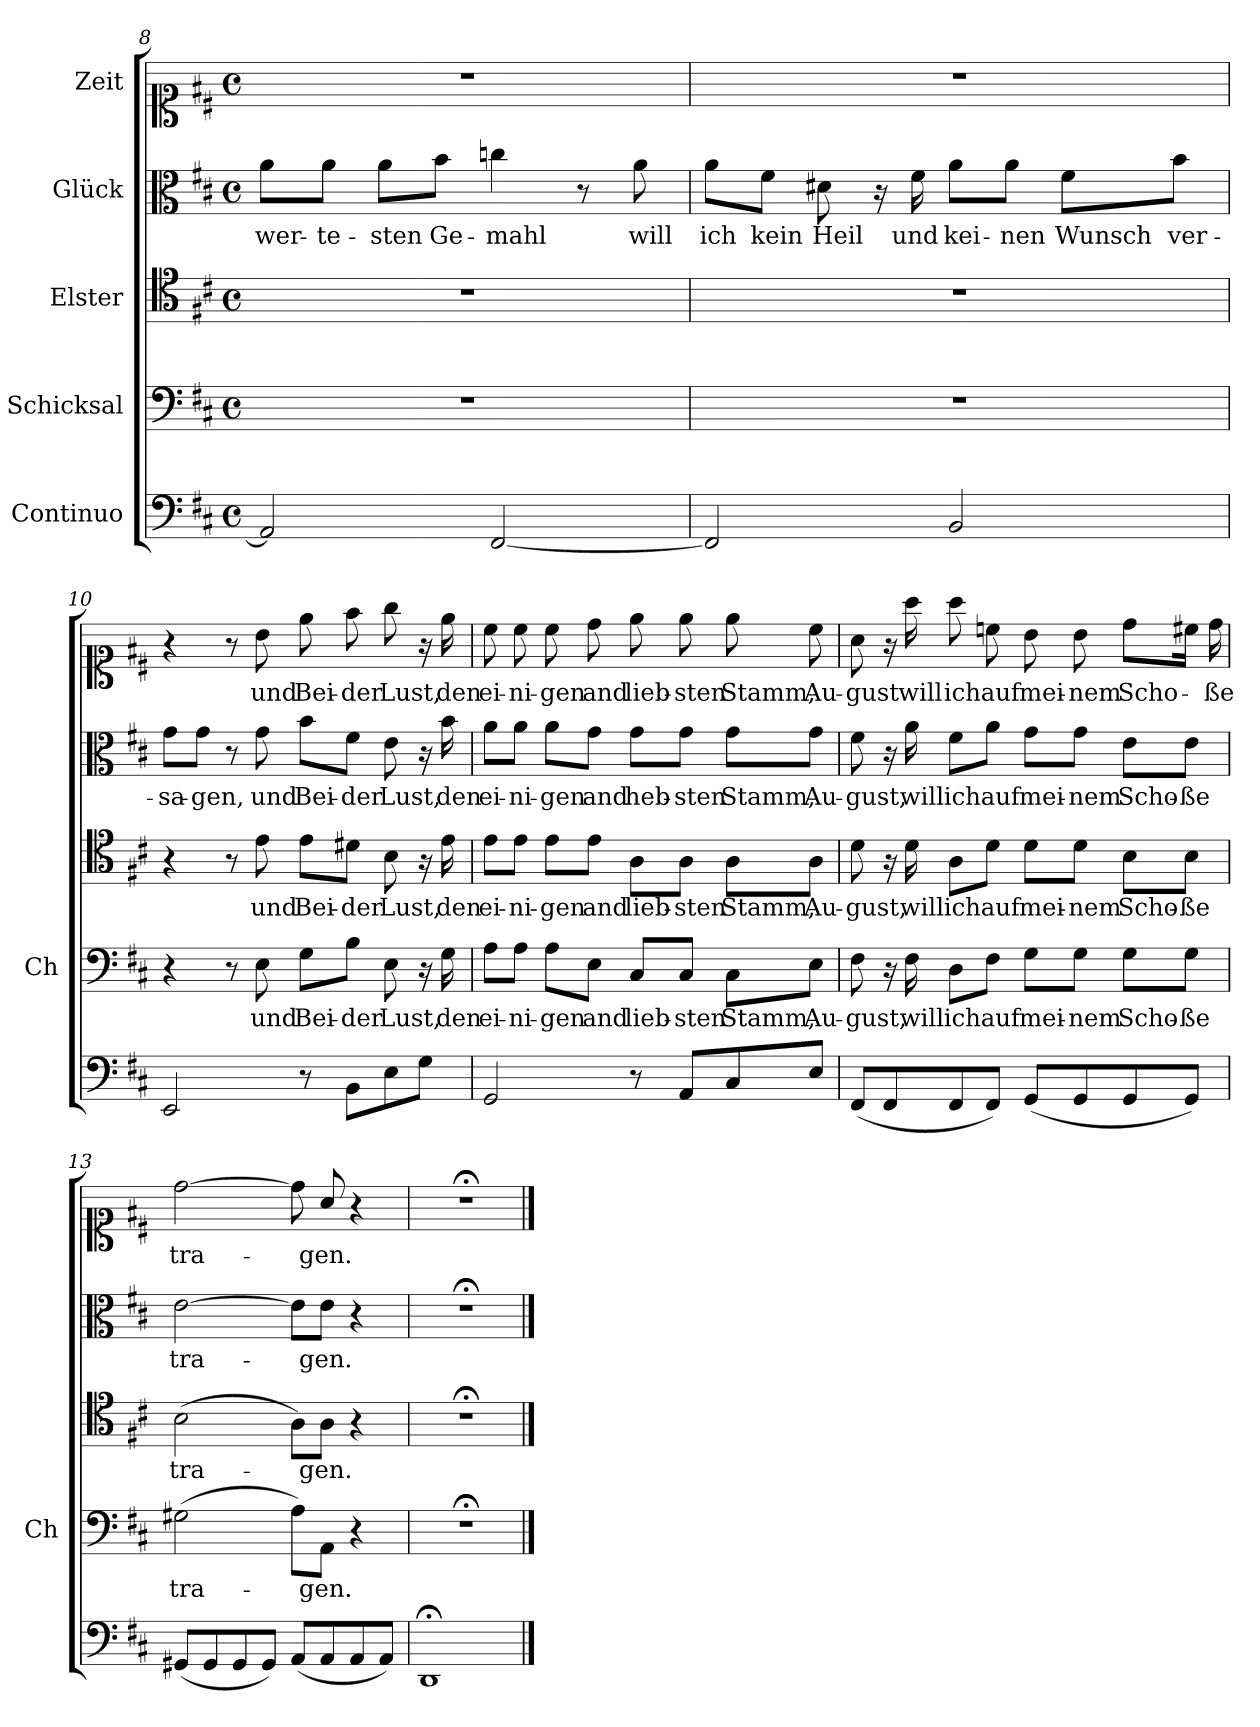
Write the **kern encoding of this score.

**kern	**kern	**text	**kern	**text	**kern	**text	**kern	**text
*part5	*part4	*part4	*part3	*part3	*part2	*part2	*part1	*part1
*staff5	*staff4	*staff4	*staff3	*staff3	*staff2	*staff2	*staff1	*staff1
*I"Continuo	*I"Schicksal	*	*I"Elster	*	*I"Glück	*	*I"Zeit	*
*	*I'Ch	*	*	*	*	*	*	*
*clefF4	*clefF4	*	*clefC4	*	*clefC3	*	*clefC1	*
*k[f#c#]	*k[f#c#]	*	*k[f#c#]	*	*k[f#c#]	*	*k[f#c#]	*
*M4/4	*M4/4	*	*M4/4	*	*M4/4	*	*M4/4	*
*met(c)	*met(c)	*	*met(c)	*	*met(c)	*	*met(c)	*
=8	=8	=8	=8	=8	=8	=8	=8	=8
!	!	!	!	!	!	!LO:LY:b	!	!
2AA/]	1r	.	1r	.	8a\L	wer-	1r	.
!	!	!	!	!	!	!LO:LY:b	!	!
.	.	.	.	.	8a\J	-te-	.	.
!	!	!	!	!	!	!LO:LY:b	!	!
.	.	.	.	.	8a\L	-sten	.	.
!	!	!	!	!	!	!LO:LY:b	!	!
.	.	.	.	.	8b\J	Ge-	.	.
!	!	!	!	!	!	!LO:LY:b	!	!
[<2FF#/	.	.	.	.	4ccn\	-mahl	.	.
.	.	.	.	.	8r	.	.	.
!	!	!	!	!	!	!LO:LY:b	!	!
.	.	.	.	.	8a\	will	.	.
!!LO:LB:g=z
=9	=9	=9	=9	=9	=9	=9	=9	=9
!	!	!	!	!	!	!LO:LY:b	!	!
2FF#/]	1r	.	1r	.	8a\L	ich	1r	.
!	!	!	!	!	!	!LO:LY:b	!	!
.	.	.	.	.	8f#\J	kein	.	.
!	!	!	!	!	!	!LO:LY:b	!	!
.	.	.	.	.	8d#X\	Heil	.	.
.	.	.	.	.	16r	.	.	.
!	!	!	!	!	!	!LO:LY:b	!	!
.	.	.	.	.	16f#\	und	.	.
!	!	!	!	!	!	!LO:LY:b	!	!
2BB/	.	.	.	.	8a\L	kei-	.	.
!	!	!	!	!	!	!LO:LY:b	!	!
.	.	.	.	.	8a\J	-nen	.	.
!	!	!	!	!	!	!LO:LY:b	!	!
.	.	.	.	.	8f#\L	Wunsch	.	.
!	!	!	!	!	!	!LO:LY:b	!	!
.	.	.	.	.	8b\J	ver-	.	.
=10	=10	=10	=10	=10	=10	=10	=10	=10
!	!	!	!	!	!	!LO:LY:b	!	!
2EE/	4r	.	4r	.	8g\L	-sa-	4r	.
!	!	!	!	!	!	!LO:LY:b	!	!
.	.	.	.	.	8g\J	-gen,	.	.
.	8r	.	8r	.	8r	.	8r	.
!	!	!LO:LY:b	!	!LO:LY:b	!	!LO:LY:b	!	!LO:LY:b
.	8E\	und	8e\	und	8g\	und	8b\	und
!	!	!LO:LY:b	!	!LO:LY:b	!	!LO:LY:b	!	!LO:LY:b
8r	8G\L	Bei-	8e\L	Bei-	8b\L	Bei-	8ee\	Bei-
!	!	!LO:LY:b	!	!LO:LY:b	!	!LO:LY:b	!	!LO:LY:b
8BB\L	8B\J	-der	8d#X\J	-der	8f#\J	-der	8ff#\	-der
!	!	!LO:LY:b	!	!LO:LY:b	!	!LO:LY:b	!	!LO:LY:b
8E\	8E\	Lust,	8B\	Lust,	8e\	Lust,	8gg\	Lust,
8G\J	16r	.	16r	.	16r	.	16r	.
!	!	!LO:LY:b	!	!LO:LY:b	!	!LO:LY:b	!	!LO:LY:b
.	16G\	den	16e\	den	16b\	den	16ee\	den
=11	=11	=11	=11	=11	=11	=11	=11	=11
!	!	!LO:LY:b	!	!LO:LY:b	!	!LO:LY:b	!	!LO:LY:b
2GG/	8A\L	ei-	8e\L	ei-	8a\L	ei-	8cc#\	ei-
!	!	!LO:LY:b	!	!LO:LY:b	!	!LO:LY:b	!	!LO:LY:b
.	8A\J	-ni-	8e\J	-ni-	8a\J	-ni-	8cc#\	-ni-
!	!	!LO:LY:b	!	!LO:LY:b	!	!LO:LY:b	!	!LO:LY:b
.	8A\L	-gen	8e\L	-gen	8a\L	-gen	8cc#\	-gen
!	!	!LO:LY:b	!	!LO:LY:b	!	!LO:LY:b	!	!LO:LY:b
.	8E\J	and	8e\J	and	8g\J	and	8dd\	and
!	!	!LO:LY:b	!	!LO:LY:b	!	!LO:LY:b	!	!LO:LY:b
8r	8C#/L	lieb-	8A\L	lieb-	8g\L	heb-	8ee\	lieb-
!	!	!LO:LY:b	!	!LO:LY:b	!	!LO:LY:b	!	!LO:LY:b
8AA/L	8C#/J	-sten	8A\J	-sten	8g\J	-sten	8ee\	-sten
!	!	!LO:LY:b	!	!LO:LY:b	!	!LO:LY:b	!	!LO:LY:b
8C#/	8C#\L	Stamm,	8A\L	Stamm,	8g\L	Stamm,	8ee\	Stamm,
!	!	!LO:LY:b	!	!LO:LY:b	!	!LO:LY:b	!	!LO:LY:b
8E/J	8E\J	Au-	8A\J	Au-	8g\J	Au-	8cc#\	Au-
=12	=12	=12	=12	=12	=12	=12	=12	=12
!	!	!LO:LY:b	!	!LO:LY:b	!	!LO:LY:b	!	!LO:LY:b
(8FF#/L	8F#\	-gust,	8d\	-gust,	8f#\	-gust,	8a\	-gust
8FF#/	16r	.	16r	.	16r	.	16r	.
!	!	!LO:LY:b	!	!LO:LY:b	!	!LO:LY:b	!	!LO:LY:b
.	16F#\	will	16d\	will	16a\	will	16aa\	will
!	!	!LO:LY:b	!	!LO:LY:b	!	!LO:LY:b	!	!LO:LY:b
8FF#/	8D\L	ich	8A\L	ich	8f#\L	ich	8aa\	ich
!	!	!LO:LY:b	!	!LO:LY:b	!	!LO:LY:b	!	!LO:LY:b
8FF#/J)	8F#\J	auf	8d\J	auf	8a\J	auf	8ccn\	auf
!	!	!LO:LY:b	!	!LO:LY:b	!	!LO:LY:b	!	!LO:LY:b
(8GG/L	8G\L	mei-	8d\L	mei-	8g\L	mei-	8b\	mei-
!	!	!LO:LY:b	!	!LO:LY:b	!	!LO:LY:b	!	!LO:LY:b
8GG/	8G\J	-nem	8d\J	-nem	8g\J	-nem	8b\	-nem
!	!	!LO:LY:b	!	!LO:LY:b	!	!LO:LY:b	!	!LO:LY:b
8GG/	8G\L	Scho-	8B\L	Scho-	8e\L	Scho-	8dd\L	Scho-
!	!	!LO:LY:b	!	!LO:LY:b	!	!LO:LY:b	!	!
8GG/J)	8G\J	-ße	8B\J	-ße	8e\J	-ße	16cc#X\Jk	.
!	!	!	!	!	!	!	!	!LO:LY:b
.	.	.	.	.	.	.	16dd\	-ße
!!LO:PB:g=z
=13	=13	=13	=13	=13	=13	=13	=13	=13
!	!	!LO:LY:b	!	!LO:LY:b	!	!LO:LY:b	!	!LO:LY:b
(8GG#X/L	(2G#X\	tra-	(2B\	tra-	[>2e\	tra-	[>2dd\	tra-
8GG#/	.	.	.	.	.	.	.	.
8GG#/	.	.	.	.	.	.	.	.
8GG#/J)	.	.	.	.	.	.	.	.
(8AA/L	8A\L)	.	8A\L)	.	8e\L]	.	8dd\]	.
!	!	!LO:LY:b	!	!LO:LY:b	!	!LO:LY:b	!	!LO:LY:b
8AA/	8AA\J	-gen.	8A\J	-gen.	8e\J	-gen.	8a/	-gen.
8AA/	4r	.	4r	.	4r	.	4r	.
8AA/J)	.	.	.	.	.	.	.	.
=14	=14	=14	=14	=14	=14	=14	=14	=14
1DD;<	1r;<	.	1r;<	.	1r;<	.	1r;<	.
==	==	==	==	==	==	==	==	==
*-	*-	*-	*-	*-	*-	*-	*-	*-
